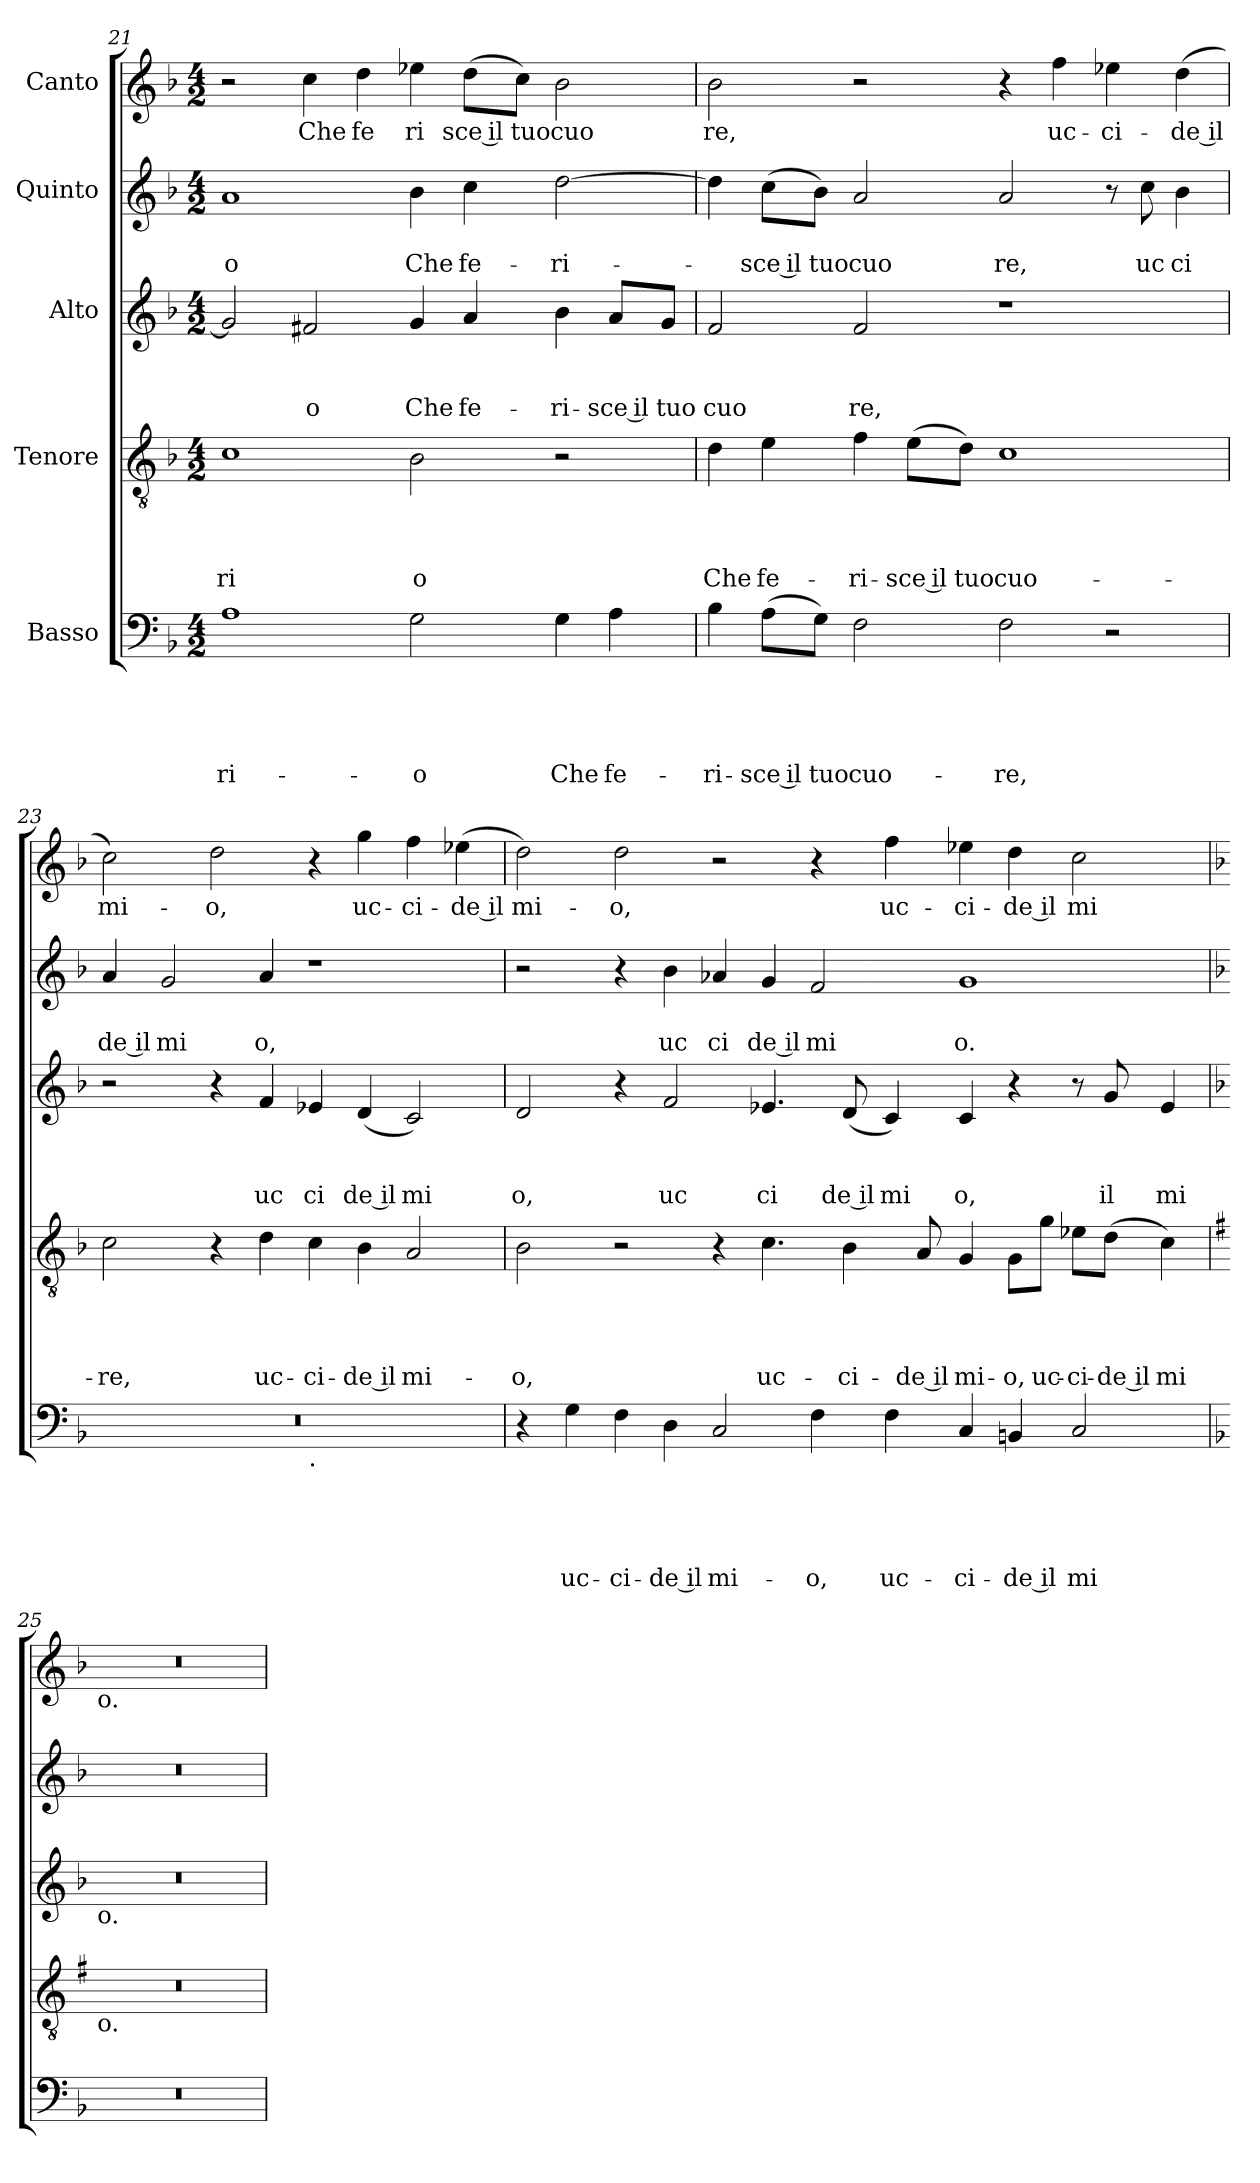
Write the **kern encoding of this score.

**kern	**text	**text	**text	**text	**text	**kern	**text	**text	**text	**text	**kern	**text	**text	**text	**kern	**text	**text	**kern	**text
*part5	*part5	*part5	*part5	*part5	*part5	*part4	*part4	*part4	*part4	*part4	*part3	*part3	*part3	*part3	*part2	*part2	*part2	*part1	*part1
*staff5	*staff5	*staff5	*staff5	*staff5	*staff5	*staff4	*staff4	*staff4	*staff4	*staff4	*staff3	*staff3	*staff3	*staff3	*staff2	*staff2	*staff2	*staff1	*staff1
*I"Basso	*	*	*	*	*	*I"Tenore	*	*	*	*	*I"Alto	*	*	*	*I"Quinto	*	*	*I"Canto	*
*clefF4	*	*	*	*	*	*clefGv2	*	*	*	*	*clefG2	*	*	*	*clefG2	*	*	*clefG2	*
*	*	*	*	*	*	*ITrd1c2	*	*	*	*	*	*	*	*	*	*	*	*ITrd1c2	*
*k[b-]	*	*	*	*	*	*k[b-e-a-]	*	*	*	*	*k[b-]	*	*	*	*k[b-]	*	*	*k[b-e-a-]	*
*F:	*	*	*	*	*	*E-:	*	*	*	*	*F:	*	*	*	*F:	*	*	*E-:	*
*M4/2	*	*	*	*	*	*M4/2	*	*	*	*	*M4/2	*	*	*	*M4/2	*	*	*M4/2	*
=21	=21	=21	=21	=21	=21	=21	=21	=21	=21	=21	=21	=21	=21	=21	=21	=21	=21	=21	=21
!	!	!	!	!	!LO:LY:b	!	!	!	!	!LO:LY:b	!	!	!	!	!	!	!LO:LY:b	!	!
1A	.	.	.	.	ri-	1B-	.	.	.	ri	2g/]	.	.	.	1a	.	-o	2r	.
!	!	!	!	!	!	!	!	!	!	!	!	!	!	!LO:LY:b	!	!	!	!	!LO:LY:b
.	.	.	.	.	.	.	.	.	.	.	2f#X/	.	.	-o	.	.	.	4b-\	Che
!	!	!	!	!	!	!	!	!	!	!	!	!	!	!	!	!	!	!	!LO:LY:b
.	.	.	.	.	.	.	.	.	.	.	.	.	.	.	.	.	.	4cc\	fe
!	!	!	!	!	!LO:LY:b	!	!	!	!	!LO:LY:b	!	!	!	!LO:LY:b	!	!	!LO:LY:b	!	!LO:LY:b
2G\	.	.	.	.	-o	2A-\	.	.	.	o	4g/	.	.	Che	4b-\	.	Che	4dd-X\	ri
!	!	!	!	!	!	!	!	!	!	!	!	!	!	!LO:LY:b	!	!	!LO:LY:b	!	!LO:LY:b:rj
.	.	.	.	.	.	.	.	.	.	.	4a/	.	.	fe-	4cc\	.	fe-	(<8cc\L	sce il
!	!	!	!	!	!	!	!	!	!	!	!	!	!	!	!	!	!	!	!LO:LY:b
.	.	.	.	.	.	.	.	.	.	.	.	.	.	.	.	.	.	8b-\J)	tuo
!	!	!	!	!	!LO:LY:b	!	!	!	!	!	!	!	!	!LO:LY:b	!	!	!LO:LY:b	!	!LO:LY:b
4G\	.	.	.	.	Che	2r	.	.	.	.	4b-\	.	.	-ri-	[<2dd\	.	-ri-	2a-\	cuo
!	!	!	!	!	!LO:LY:b	!	!	!	!	!	!	!	!	!LO:LY:b:rj	!	!	!	!	!
4A\	.	.	.	.	fe-	.	.	.	.	.	8a/L	.	.	-sce il	.	.	.	.	.
!	!	!	!	!	!	!	!	!	!	!	!	!	!	!LO:LY:b	!	!	!	!	!
.	.	.	.	.	.	.	.	.	.	.	8g/J	.	.	tuo	.	.	.	.	.
!!LO:LB:g=z
=22	=22	=22	=22	=22	=22	=22	=22	=22	=22	=22	=22	=22	=22	=22	=22	=22	=22	=22	=22
!	!	!	!	!	!LO:LY:b	!	!	!	!	!LO:LY:b	!	!	!	!LO:LY:b	!	!	!	!	!LO:LY:b
4B-\	.	.	.	.	-ri-	4c\	.	.	.	Che	2f/	.	.	cuo	4dd\]	.	.	2a-\	re,
!	!	!	!	!	!LO:LY:b:rj	!	!	!	!	!LO:LY:b	!	!	!	!	!	!	!LO:LY:b:rj	!	!
(<8A\L	.	.	.	.	-sce il	4d\	.	.	.	fe-	.	.	.	.	(<8cc\L	.	-sce il	.	.
!	!	!	!	!	!LO:LY:b	!	!	!	!	!	!	!	!	!	!	!	!LO:LY:b	!	!
8G\J)	.	.	.	.	tuo	.	.	.	.	.	.	.	.	.	8b-\J)	.	tuo	.	.
!	!	!	!	!	!LO:LY:b	!	!	!	!	!LO:LY:b	!	!	!	!LO:LY:b	!	!	!LO:LY:b	!	!
2F\	.	.	.	.	cuo-	4e-\	.	.	.	-ri-	2f/	.	.	re,	2a/	.	cuo	2r	.
!	!	!	!	!	!	!	!	!	!	!LO:LY:b:rj	!	!	!	!	!	!	!	!	!
.	.	.	.	.	.	(<8d\L	.	.	.	-sce il	.	.	.	.	.	.	.	.	.
!	!	!	!	!	!	!	!	!	!	!LO:LY:b	!	!	!	!	!	!	!	!	!
.	.	.	.	.	.	8c\J)	.	.	.	tuo	.	.	.	.	.	.	.	.	.
!	!	!	!	!	!LO:LY:b	!	!	!	!	!LO:LY:b	!	!	!	!	!	!	!LO:LY:b	!	!
2F\	.	.	.	.	-re,	1B-	.	.	.	cuo-	1r	.	.	.	2a/	.	re,	4r	.
!	!	!	!	!	!	!	!	!	!	!	!	!	!	!	!	!	!	!	!LO:LY:b
.	.	.	.	.	.	.	.	.	.	.	.	.	.	.	.	.	.	4ee-\	uc-
!	!	!	!	!	!	!	!	!	!	!	!	!	!	!	!	!	!	!	!LO:LY:b
2r	.	.	.	.	.	.	.	.	.	.	.	.	.	.	8r	.	.	4dd-X\	-ci-
!	!	!	!	!	!	!	!	!	!	!	!	!	!	!	!	!	!LO:LY:b	!	!
.	.	.	.	.	.	.	.	.	.	.	.	.	.	.	8cc\	.	uc	.	.
!	!	!	!	!	!	!	!	!	!	!	!	!	!	!	!	!	!LO:LY:b	!	!LO:LY:b:rj
.	.	.	.	.	.	.	.	.	.	.	.	.	.	.	4b-\	.	ci	(<4cc\	-de il
=23	=23	=23	=23	=23	=23	=23	=23	=23	=23	=23	=23	=23	=23	=23	=23	=23	=23	=23	=23
!	!	!	!	!	!	!	!	!	!	!LO:LY:b	!	!	!	!	!	!	!LO:LY:b:rj	!	!LO:LY:b
*^	*	*	*	*	*	*	*	*	*	*	*	*	*	*	*	*	*	*	*
0r	1ryy	.	.	.	.	.	2B-\	.	.	.	-re,	2r	.	.	.	4a/	.	de il	2b-\)	mi-
!	!	!	!	!	!	!	!	!	!	!	!	!	!	!	!	!	!	!LO:LY:b	!	!
.	.	.	.	.	.	.	.	.	.	.	.	.	.	.	.	2g/	.	mi	.	.
!	!	!	!	!	!	!	!	!	!	!	!	!	!	!	!	!	!	!	!	!LO:LY:b
.	.	.	.	.	.	.	4r	.	.	.	.	4r	.	.	.	.	.	.	2cc\	-o,
!	!	!	!	!	!	!	!	!	!	!	!LO:LY:b	!	!	!	!LO:LY:b	!	!	!LO:LY:b	!	!
.	.	.	.	.	.	.	4c\	.	.	.	uc-	4f/	.	.	uc	4a/	.	o,	.	.
!	!LO:TX:b:t=.	!	!	!	!	!	!	!	!	!	!	!	!	!	!	!	!	!	!	!
!	!	!	!	!	!	!	!	!	!	!	!LO:LY:b	!	!	!	!LO:LY:b	!	!	!	!	!
.	1ryy	.	.	.	.	.	4B-\	.	.	.	-ci-	4e-X/	.	.	ci	1r	.	.	4r	.
!	!	!	!	!	!	!	!	!	!	!	!LO:LY:b:rj	!	!	!	!LO:LY:b:rj	!	!	!	!	!LO:LY:b
.	.	.	.	.	.	.	4A-\	.	.	.	-de il	(<4d/	.	.	de il	.	.	.	4ff\	uc-
!	!	!	!	!	!	!	!	!	!	!	!LO:LY:b	!	!	!	!LO:LY:b	!	!	!	!	!LO:LY:b
.	.	.	.	.	.	.	2G/	.	.	.	mi-	2c/)	.	.	mi	.	.	.	4ee-\	-ci-
!	!	!	!	!	!	!	!	!	!	!	!	!	!	!	!	!	!	!	!	!LO:LY:b:rj
.	.	.	.	.	.	.	.	.	.	.	.	.	.	.	.	.	.	.	(<4dd-X\	-de il
=24	=24	=24	=24	=24	=24	=24	=24	=24	=24	=24	=24	=24	=24	=24	=24	=24	=24	=24	=24	=24
!	!	!	!	!	!	!	!	!	!	!	!LO:LY:b	!	!	!	!LO:LY:b	!	!	!	!	!LO:LY:b
*v	*v	*	*	*	*	*	*	*	*	*	*	*	*	*	*	*	*	*	*	*
4r	.	.	.	.	.	2A-\	.	.	.	-o,	2d/	.	.	o,	2r	.	.	2cc>\)	mi-
!	!	!	!	!	!LO:LY:b	!	!	!	!	!	!	!	!	!	!	!	!	!	!
4G\	.	.	.	.	uc-	.	.	.	.	.	.	.	.	.	.	.	.	.	.
!	!	!	!	!	!LO:LY:b	!	!	!	!	!	!	!	!	!	!	!	!	!	!LO:LY:b
4F\	.	.	.	.	-ci-	2r	.	.	.	.	4r	.	.	.	4r	.	.	2cc\	-o,
!	!	!	!	!	!LO:LY:b:rj	!	!	!	!	!	!	!	!	!LO:LY:b	!	!	!LO:LY:b	!	!
4D\	.	.	.	.	-de il	.	.	.	.	.	2f/	.	.	uc	4b-\	.	uc	.	.
!	!	!	!	!	!LO:LY:b	!	!	!	!	!	!	!	!	!	!	!	!LO:LY:b	!	!
2C/	.	.	.	.	mi-	4r	.	.	.	.	.	.	.	.	4a-X/	.	ci	2r	.
!	!	!	!	!	!	!	!	!	!	!LO:LY:b	!	!	!	!LO:LY:b	!	!	!LO:LY:b:rj	!	!
.	.	.	.	.	.	4.B-\	.	.	.	uc-	4.e-X/	.	.	ci	4g/	.	de il	.	.
!	!	!	!	!	!LO:LY:b	!	!	!	!	!	!	!	!	!	!	!	!LO:LY:b	!	!
4F\	.	.	.	.	-o,	.	.	.	.	.	.	.	.	.	2f/	.	mi	4r	.
!	!	!	!	!	!	!	!	!	!	!LO:LY:b	!	!	!	!LO:LY:b:rj	!	!	!	!	!
.	.	.	.	.	.	4A-\	.	.	.	-ci-	(<8d/	.	.	de il	.	.	.	.	.
!	!	!	!	!	!LO:LY:b	!	!	!	!	!	!	!	!	!LO:LY:b	!	!	!	!	!LO:LY:b
4F\	.	.	.	.	uc-	.	.	.	.	.	4c/)	.	.	mi	.	.	.	4ee-\	uc-
!	!	!	!	!	!	!	!	!	!	!LO:LY:b:rj	!	!	!	!	!	!	!	!	!
.	.	.	.	.	.	8G/	.	.	.	-de il	.	.	.	.	.	.	.	.	.
!	!	!	!	!	!LO:LY:b	!	!	!	!	!LO:LY:b	!	!	!	!LO:LY:b	!	!	!LO:LY:b	!	!LO:LY:b
4C/	.	.	.	.	-ci-	4F/	.	.	.	mi-	4c/	.	.	o,	1g	.	o.	4dd-X\	-ci-
!	!	!	!	!	!LO:LY:b:rj	!	!	!	!	!LO:LY:b	!	!	!	!	!	!	!	!	!LO:LY:b:rj
4BBn/	.	.	.	.	-de il	8F\L	.	.	.	-o,	4r	.	.	.	.	.	.	4cc\	-de il
!	!	!	!	!	!	!	!	!	!	!LO:LY:b	!	!	!	!	!	!	!	!	!
.	.	.	.	.	.	8f\J	.	.	.	uc-	.	.	.	.	.	.	.	.	.
!	!	!	!	!	!LO:LY:b	!	!	!	!	!LO:LY:b	!	!	!	!	!	!	!	!	!LO:LY:b
2C/	.	.	.	.	mi-	8d-X\L	.	.	.	-ci-	8r	.	.	.	.	.	.	2b-\	mi-
!	!	!	!	!	!	!	!	!	!	!LO:LY:b:rj	!	!	!	!LO:LY:b	!	!	!	!	!
.	.	.	.	.	.	(<8c\J	.	.	.	-de il	8g/	.	.	il	.	.	.	.	.
!	!	!	!	!	!	!	!	!	!	!LO:LY:b	!	!	!	!LO:LY:b	!	!	!	!	!
.	.	.	.	.	.	4B-\)	.	.	.	mi-	4e-/	.	.	mi	.	.	.	.	.
=25	=25	=25	=25	=25	=25	=25	=25	=25	=25	=25	=25	=25	=25	=25	=25	=25	=25	=25	=25
*	*	*	*	*	*	*k[b-]	*	*	*	*	*	*	*	*	*	*	*	*	*
*	*	*	*	*	*	*F:	*	*	*	*	*	*	*	*	*	*	*	*	*
!	!	!	!	!	!	!	!	!	!	!	!	!	!	!	!	!	!	!LO:TX:b:t=o.	!
!	!	!	!	!	!	!	!	!	!	!	!LO:TX:b:t=o.	!	!	!	!	!	!	!	!
!	!	!	!	!	!	!LO:TX:b:t=o.	!	!	!	!	!	!	!	!	!	!	!	!	!
0r	.	.	.	.	.	0r	.	.	.	.	0r	.	.	.	0r	.	.	0r	.
=	=	=	=	=	=	=	=	=	=	=	=	=	=	=	=	=	=	=	=
*-	*-	*-	*-	*-	*-	*-	*-	*-	*-	*-	*-	*-	*-	*-	*-	*-	*-	*-	*-
